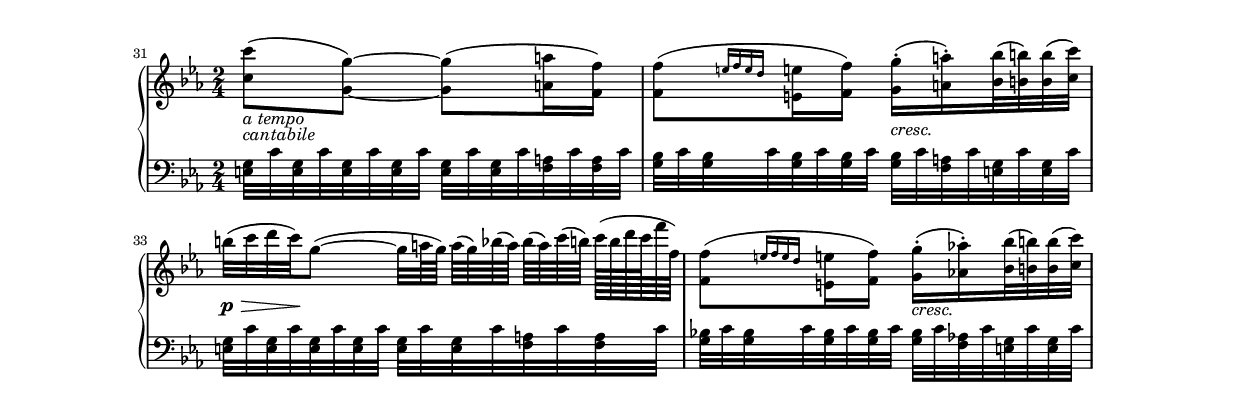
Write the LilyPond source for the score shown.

\version "2.11.61"
\include "english.ly"
#(set-global-staff-size 15)
\paper {
  line-width = 16\cm
  indent = 0\cm
}

% NR 1.2 Rhythms

% Beethoven, Op. 81a
% Piano sonata 26 - Das Lebewohl
% Movt II - Abwesenheit
% Measures 31 - 34

\layout {
  \context {
    \Score
    \override SpacingSpanner #'base-shortest-duration =
      #(ly:make-moment 1 40)
      %\override SpacingSpanner #'strict-grace-spacing = ##t
  }
}

\new PianoStaff <<

   % RH Staff
   \new Staff {
      \clef treble
      \key c \minor
      \time 2/4
      \set Score.currentBarNumber = #31

      <c''' c''>8 ( -\markup {
        \override #'(baseline-skip . 2) \italic \column {
          \line { a tempo }
          cantabile
        }
      }
      <g'' g'>8 )
      ~
      <g'' g'>8 (
      <a'' a'>16
      <f'' f'>16 )

      |

      \afterGrace
         <f'' f'>8 [ (
         {
            e''16 [
            f''16
            e''16
            d''16 ]
         }
      <e''! e'>16
      <f'' f'>16 ] )
      \once \override TextScript #'padding = #3.8
      <g'' g'>16 ( \staccato -\markup { \italic cresc. }
      <a'' a'>16 ) \staccato
      <bf'' bf'>32  (
      <b'' b'>32 )
      <b'' b'>32 (
      <c''' c''>32 )

      |
      
      \once \override DynamicLineSpanner #'padding = #2
      b''32 ( \p \>
      c'''32
      d'''32
      c'''32 ) \!
      g''8 (
      ~
      g''32 [
      a''64
      g''64 ) ]

      a''64 ( [
      g''64 )
      bf''64 (
      a''64 ) ]

      bf''64 ( [
      a''64 )
      c'''64 (
      b''64 ) ]

      c'''128 ( [
      b''128
      d'''128
      c'''128
      f'''64
      f''64 ) ]
      
      |

      \afterGrace
         <f'' f'>8 [ (
         {
            e''16 [
            f''16
            e''16
            d''16 ]
         }
      <e''! e'>16
      <f'' f'>16 ] )
      <g'' g'>16 ( \staccato -\markup { \italic cresc. }
      <af''! af'!>16 ) \staccato
      <bf'' bf'>32  (
      <b'' b'>32 )
      <b'' b'>32 (
      <c''' c''>32 )
   }

   % LH Staff
   \new Staff {
      \clef bass
      \key c \minor
      \time 2/4

      <g e>32
      c'32
      <g e>32
      c'32

      <g e>32
      c'32
      <g e>32
      c'32

      <g e>32
      c'32
      <g e>32
      c'32

      <a f>32
      c'32
      <a f>32
      c'32

      |
      
      <bf g>32
      c'32
      <bf g>32
      c'32

      <bf g>32
      c'32
      <bf g>32
      c'32

      <bf g>32
      c'32
      <a f>32
      c'32

      <g e>32
      c'32
      <g e>32
      c'32

      |

      <g e>32
      c'32
      <g e>32
      c'32

      <g e>32
      c'32
      <g e>32
      c'32

      <g e>32
      c'32
      <g e>32
      c'32

      <a f>32
      c'32
      <a f>32
      c'32

      |
      
      <bf! g>32
      c'32
      <bf g>32
      c'32

      <bf g>32
      c'32
      <bf g>32
      c'32

      <bf g>32
      c'32
      <af! f>32
      c'32

      <g e>32
      c'32
      <g e>32
      c'32
   }

>>
